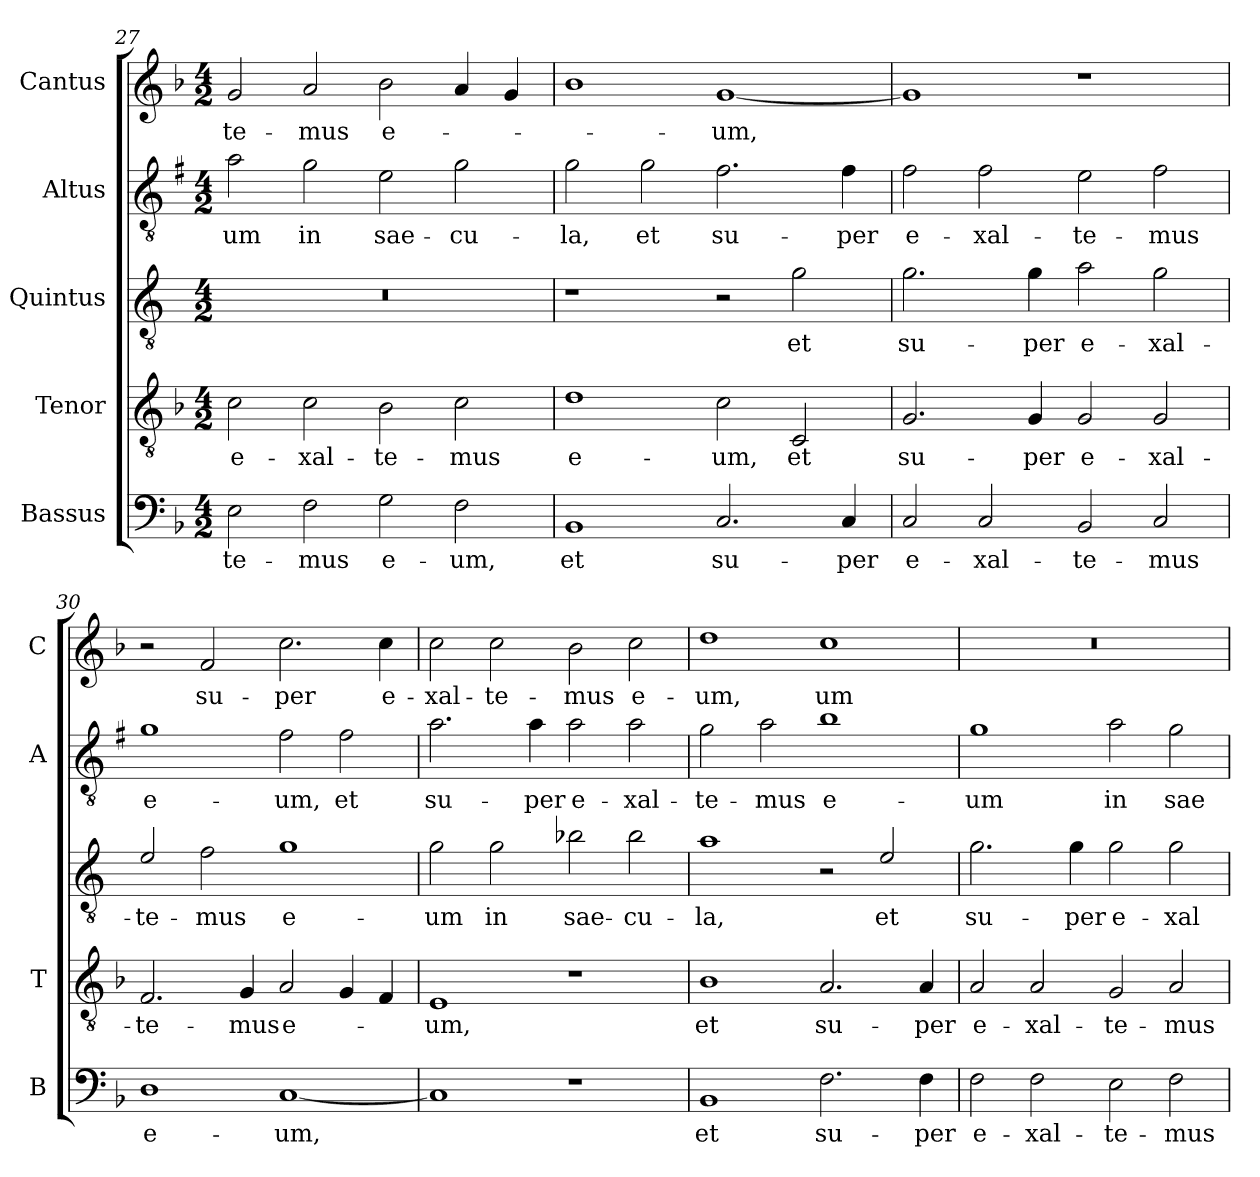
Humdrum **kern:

**kern	**text	**kern	**text	**kern	**text	**kern	**text	**kern	**text
*part5	*part5	*part4	*part4	*part3	*part3	*part2	*part2	*part1	*part1
*staff5	*staff5	*staff4	*staff4	*staff3	*staff3	*staff2	*staff2	*staff1	*staff1
*I"Bassus	*	*I"Tenor	*	*I"Quintus	*	*I"Altus	*	*I"Cantus	*
*I'B	*	*I'T	*	*	*	*I'A	*	*I'C	*
!!LO:LB:g=z
*clefF4	*	*clefGv2	*	*clefGv2	*	*clefGv2	*	*clefG2	*
*	*	*	*	*ITrd4c7	*	*ITrd1c2	*	*	*
*k[b-]	*	*k[b-]	*	*k[b-]	*	*k[b-]	*	*k[b-]	*
*F:	*	*F:	*	*F:	*	*F:	*	*F:	*
*M4/2	*	*M4/2	*	*M4/2	*	*M4/2	*	*M4/2	*
=27	=27	=27	=27	=27	=27	=27	=27	=27	=27
!	!LO:LY:b	!	!LO:LY:b	!	!	!	!LO:LY:b	!	!LO:LY:b
2E\	-te-	2c\	e-	0r	.	2g\	-um	2g/	-te-
!	!LO:LY:b	!	!LO:LY:b	!	!	!	!LO:LY:b	!	!LO:LY:b
2F\	-mus	2c\	-xal-	.	.	2f\	in	2a/	-mus
!	!LO:LY:b	!	!LO:LY:b	!	!	!	!LO:LY:b	!	!LO:LY:b
2G\	e-	2B-\	-te-	.	.	2d\	sae-	2b-\	e-
!	!LO:LY:b	!	!LO:LY:b	!	!	!	!LO:LY:b	!	!
2F\	-um,	2c\	-mus	.	.	2f\	-cu-	4a/	.
.	.	.	.	.	.	.	.	4g/	.
=28	=28	=28	=28	=28	=28	=28	=28	=28	=28
!	!LO:LY:b	!	!LO:LY:b	!	!	!	!LO:LY:b	!	!
1BB-	et	1d	e-	1r	.	2f\	-la,	1b-	.
!	!	!	!	!	!	!	!LO:LY:b	!	!
.	.	.	.	.	.	2f\	et	.	.
!	!LO:LY:b	!	!LO:LY:b	!	!	!	!LO:LY:b	!	!LO:LY:b
2.C/	su-	2c\	-um,	2r	.	2.e\	su-	[1g	-um,
!	!	!	!LO:LY:b	!	!LO:LY:b	!	!	!	!
.	.	2C/	et	2c\	et	.	.	.	.
!	!LO:LY:b	!	!	!	!	!	!LO:LY:b	!	!
4C/	-per	.	.	.	.	4e\	-per	.	.
=29	=29	=29	=29	=29	=29	=29	=29	=29	=29
!	!LO:LY:b	!	!LO:LY:b	!	!LO:LY:b	!	!LO:LY:b	!	!
2C/	e-	2.G/	su-	2.c\	su-	2e\	e-	1g]	.
!	!LO:LY:b	!	!	!	!	!	!LO:LY:b	!	!
2C/	-xal-	.	.	.	.	2e\	-xal-	.	.
!	!	!	!LO:LY:b	!	!LO:LY:b	!	!	!	!
.	.	4G/	-per	4c\	-per	.	.	.	.
!	!LO:LY:b	!	!LO:LY:b	!	!LO:LY:b	!	!LO:LY:b	!	!
2BB-/	-te-	2G/	e-	2d\	e-	2d\	-te-	1r	.
!	!LO:LY:b	!	!LO:LY:b	!	!LO:LY:b	!	!LO:LY:b	!	!
2C/	-mus	2G/	-xal-	2c\	-xal-	2e\	-mus	.	.
=30	=30	=30	=30	=30	=30	=30	=30	=30	=30
!	!LO:LY:b	!	!LO:LY:b	!	!LO:LY:b	!	!LO:LY:b	!	!
1D	e-	2.F/	-te-	2A/	-te-	1f	e-	2r	.
!	!	!	!	!	!LO:LY:b	!	!	!	!LO:LY:b
.	.	.	.	2B-\	-mus	.	.	2f/	su-
!	!	!	!LO:LY:b	!	!	!	!	!	!
.	.	4G/	-mus	.	.	.	.	.	.
!	!LO:LY:b	!	!LO:LY:b	!	!LO:LY:b	!	!LO:LY:b	!	!LO:LY:b
[1C	-um,	2A/	e-	1c	e-	2e\	-um,	2.cc\	-per
!	!	!	!	!	!	!	!LO:LY:b	!	!
.	.	4G/	.	.	.	2e\	et	.	.
!	!	!	!	!	!	!	!	!	!LO:LY:b
.	.	4F/	.	.	.	.	.	4cc\	e-
=31	=31	=31	=31	=31	=31	=31	=31	=31	=31
!	!	!	!LO:LY:b	!	!LO:LY:b	!	!LO:LY:b	!	!LO:LY:b
1C]	.	1E	-um,	2c\	-um	2.g\	su-	2cc\	-xal-
!	!	!	!	!	!LO:LY:b	!	!	!	!LO:LY:b
.	.	.	.	2c\	in	.	.	2cc\	-te-
!	!	!	!	!	!	!	!LO:LY:b	!	!
.	.	.	.	.	.	4g\	-per	.	.
!	!	!	!	!	!LO:LY:b	!	!LO:LY:b	!	!LO:LY:b
1r	.	1r	.	2e-X\	sae-	2g\	e-	2b-\	-mus
!	!	!	!	!	!LO:LY:b	!	!LO:LY:b	!	!LO:LY:b
.	.	.	.	2e-\	-cu-	2g\	-xal-	2cc\	e-
!!LO:PB:g=z
=32	=32	=32	=32	=32	=32	=32	=32	=32	=32
!	!LO:LY:b	!	!LO:LY:b	!	!LO:LY:b	!	!LO:LY:b	!	!LO:LY:b
1BB-	et	1B-	et	1d	-la,	2f\	-te-	1dd	-um,
!	!	!	!	!	!	!	!LO:LY:b	!	!
.	.	.	.	.	.	2g\	-mus	.	.
!	!LO:LY:b	!	!LO:LY:b	!	!	!	!LO:LY:b	!	!LO:LY:b
2.F\	su-	2.A/	su-	2r	.	1a	e-	1cc	um
!	!	!	!	!	!LO:LY:b	!	!	!	!
.	.	.	.	2A/	et	.	.	.	.
!	!LO:LY:b	!	!LO:LY:b	!	!	!	!	!	!
4F\	-per	4A/	-per	.	.	.	.	.	.
=33	=33	=33	=33	=33	=33	=33	=33	=33	=33
!	!LO:LY:b	!	!LO:LY:b	!	!LO:LY:b	!	!LO:LY:b	!	!
2F\	e-	2A/	e-	2.c\	su-	1f	-um	0r	.
!	!LO:LY:b	!	!LO:LY:b	!	!	!	!	!	!
2F\	-xal-	2A/	-xal-	.	.	.	.	.	.
!	!	!	!	!	!LO:LY:b	!	!	!	!
.	.	.	.	4c\	-per	.	.	.	.
!	!LO:LY:b	!	!LO:LY:b	!	!LO:LY:b	!	!LO:LY:b	!	!
2E\	-te-	2G/	-te-	2c\	e-	2g\	in	.	.
!	!LO:LY:b	!	!LO:LY:b	!	!LO:LY:b	!	!LO:LY:b	!	!
2F\	-mus	2A/	-mus	2c\	-xal-	2f\	sae-	.	.
=	=	=	=	=	=	=	=	=	=
*-	*-	*-	*-	*-	*-	*-	*-	*-	*-
